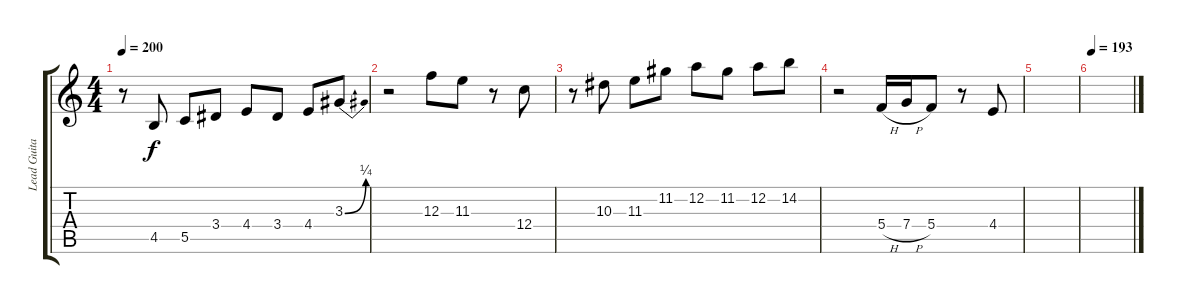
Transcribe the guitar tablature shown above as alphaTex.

\track ("Lead Guitar 1" "Lead Guita") {instrument distortionguitar}
\staff {score tabs}
\tuning (D4 A3 F3 C3 G2 C2) {hide}
\ts (4 4)
\tempo 200
\clef g2
\ks c
r.8{dy f} 4.5.8 5.5.8 3.4.8 4.4.8 3.4.8 4.4.8 3.3{be (bend 0 0 60 1)}.8 |
r.2 12.3.8 11.3.8 r.8 12.4.8 |
r.8 10.3.8 11.3.8 11.2.8 12.2.8 11.2.8 12.2.8 14.2.8 |
r.2 5.4{h}.16 7.4{h}.16 5.4.8 r.8 4.4.8 |
|
\tempo 193
